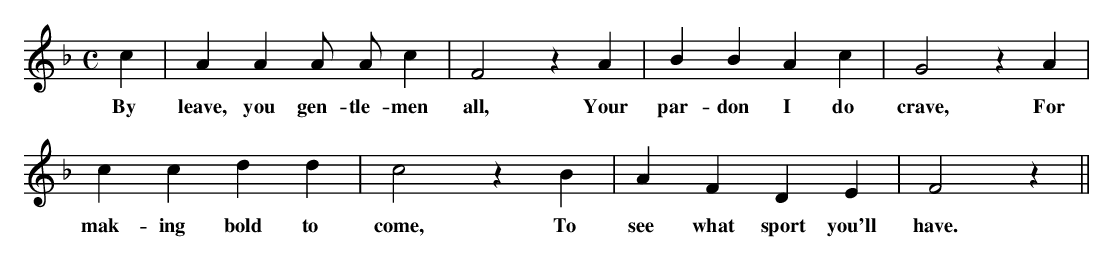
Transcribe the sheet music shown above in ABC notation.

X:1sk--mm1
M:C
K:F
c2|A2A2A A c2|F4z2A2|B2B2A2c2|G4z2A2|
w:By leave, you gen-tle-men all, Your par-don I do crave, For
c2c2d2d2|c4z2B2|A2F2D2E2|F4z2||
w:mak-ing bold to come, To see what sport you'll have.
